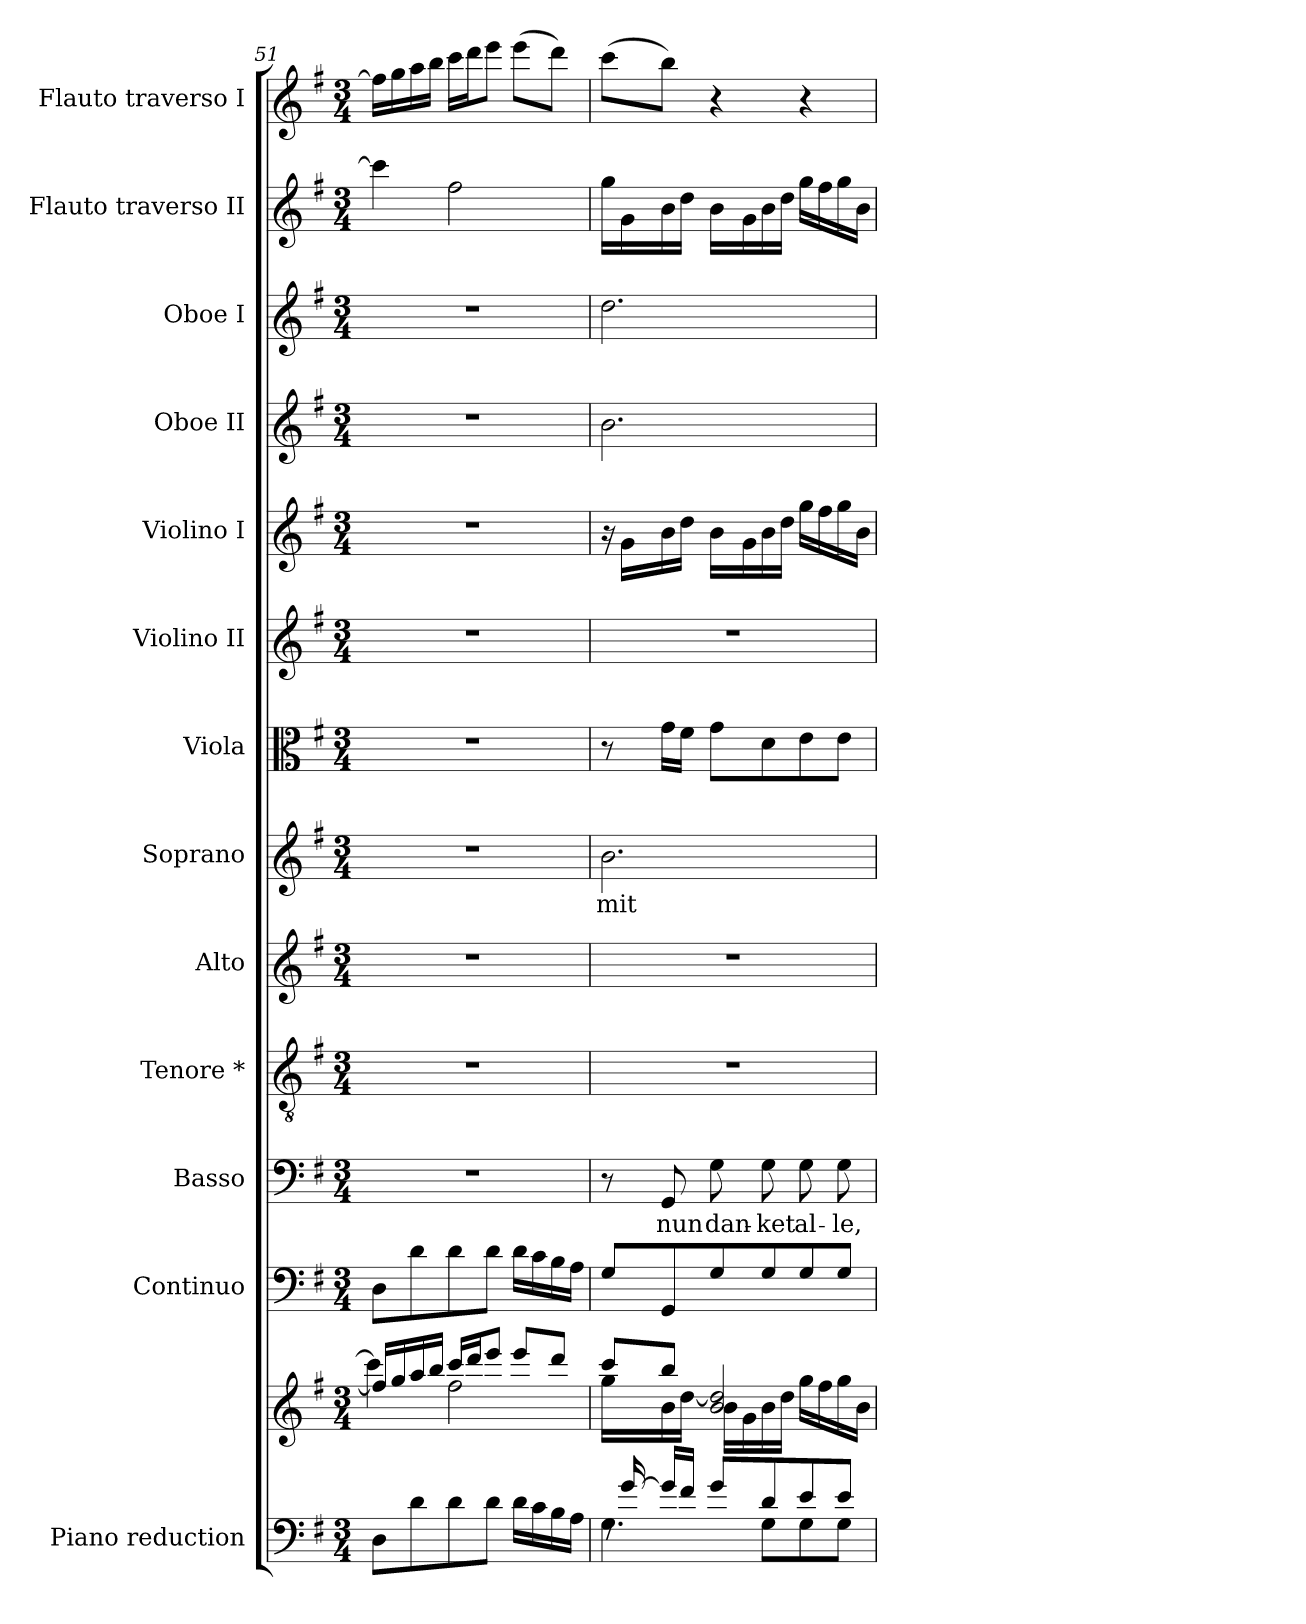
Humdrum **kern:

**kern	**kern	**kern	**kern	**text	**kern	**kern	**kern	**text	**kern	**kern	**kern	**kern	**kern	**kern	**kern
*part13	*part13	*part12	*part11	*part11	*part10	*part9	*part8	*part8	*part7	*part6	*part5	*part4	*part3	*part2	*part1
*staff14	*staff13	*staff12	*staff11	*staff11	*staff10	*staff9	*staff8	*staff8	*staff7	*staff6	*staff5	*staff4	*staff3	*staff2	*staff1
*I"Piano reduction	*	*I"Continuo	*I"Basso	*	*I"Tenore *	*I"Alto	*I"Soprano	*	*I"Viola	*I"Violino II	*I"Violino I	*I"Oboe II	*I"Oboe I	*I"Flauto traverso II	*I"Flauto traverso I
*I'Pno	*	*	*	*	*	*	*	*	*I'Vla	*I'Vln	*I'Vln	*I'Ob	*I'Ob	*	*
*clefF4	*clefG2	*clefF4	*clefF4	*	*clefGv2	*clefG2	*clefG2	*	*clefC3	*clefG2	*clefG2	*clefG2	*clefG2	*clefG2	*clefG2
*k[f#]	*k[f#]	*k[f#]	*k[f#]	*	*k[f#]	*k[f#]	*k[f#]	*	*k[f#]	*k[f#]	*k[f#]	*k[f#]	*k[f#]	*k[f#]	*k[f#]
*M3/4	*M3/4	*M3/4	*M3/4	*	*M3/4	*M3/4	*M3/4	*	*M3/4	*M3/4	*M3/4	*M3/4	*M3/4	*M3/4	*M3/4
=51	=51	=51	=51	=51	=51	=51	=51	=51	=51	=51	=51	=51	=51	=51	=51
*	*^	*	*	*	*	*	*	*	*	*	*	*	*	*	*
8D\L	16ff#/LL]	4ccc\]	8D\L	2.r	.	2.r	2.r	2.r	.	2.r	2.r	2.r	2.r	2.r	4ccc\]	16ff#\LL]
.	16gg/	.	.	.	.	.	.	.	.	.	.	.	.	.	.	16gg\
8d\	16aa/	.	8d\	.	.	.	.	.	.	.	.	.	.	.	.	16aa\
.	16bb/JJ	.	.	.	.	.	.	.	.	.	.	.	.	.	.	16bb\JJ
8d\	16ccc/LL	2ff#\	8d\	.	.	.	.	.	.	.	.	.	.	.	2ff#\	16ccc\LL
.	16ddd/J	.	.	.	.	.	.	.	.	.	.	.	.	.	.	16ddd\J
8d\J	8eee/J	.	8d\J	.	.	.	.	.	.	.	.	.	.	.	.	8eee\J
16d\LL	8eee/L	.	16d\LL	.	.	.	.	.	.	.	.	.	.	.	.	(>8eee\L
16c\	.	.	16c\	.	.	.	.	.	.	.	.	.	.	.	.	.
16B\	8ddd/J	.	16B\	.	.	.	.	.	.	.	.	.	.	.	.	8ddd\J)
16A\JJ	.	.	16A\JJ	.	.	.	.	.	.	.	.	.	.	.	.	.
!!LO:PB:g=z
=52	=52	=52	=52	=52	=52	=52	=52	=52	=52	=52	=52	=52	=52	=52	=52	=52
*^	*	*	*	*	*	*	*	*	*	*	*	*	*	*	*	*
*	*^	*	*	*	*	*	*	*	*	*	*	*	*	*	*	*	*
!	!	!	!	!	!	!	!	!	!	!	!LO:LY:b	!	!	!	!	!	!	!
16ryy	8rF	4.G\	8ccc/L	16gg\LL	8G/L	8r	.	2.r	2.r	2.b\	mit	8r	2.r	16r	2.b\	2.dd\	16gg\LL	(>8ccc\L
[16g/	.	.	.	16ryy	.	.	.	.	.	.	.	.	.	16g\LL	.	.	16g\	.
!	!	!	!	!	!	!	!LO:LY:b	!	!	!	!	!	!	!	!	!	!	!
2ryy	16g/LL]	.	8bb/J	16b\	8GG/	8GG/	nun	.	.	.	.	16g\LL	.	16b\	.	.	16b\	8bb\J)
.	16f#/JJ	.	.	[16dd\JJ	.	.	.	.	.	.	.	16f#\JJ	.	16dd\JJ	.	.	16dd\JJ	.
!	!	!	!	!	!	!	!LO:LY:b	!	!	!	!	!	!	!	!	!	!	!
.	8g/L	.	2b/ 2dd/]	16b\LL	8G/	8G\	dan-	.	.	.	.	8g\L	.	16b\LL	.	.	16b\LL	4r
.	.	.	.	16g\	.	.	.	.	.	.	.	.	.	16g\	.	.	16g\	.
!	!	!	!	!	!	!	!LO:LY:b	!	!	!	!	!	!	!	!	!	!	!
.	8d/	8G\L	.	16b\	8G/	8G\	-ket	.	.	.	.	8d\	.	16b\	.	.	16b\	.
.	.	.	.	16dd\JJ	.	.	.	.	.	.	.	.	.	16dd\JJ	.	.	16dd\JJ	.
!	!	!	!	!	!	!	!LO:LY:b	!	!	!	!	!	!	!	!	!	!	!
.	8e/	8G\	.	16gg\LL	8G/	8G\	al-	.	.	.	.	8e\	.	16gg\LL	.	.	16gg\LL	4r
.	.	.	.	16ff#\	.	.	.	.	.	.	.	.	.	16ff#\	.	.	16ff#\	.
!	!	!	!	!	!	!	!LO:LY:b	!	!	!	!	!	!	!	!	!	!	!
8ryy	8e/J	8G\J	.	16gg\	8G/J	8G\	-le,	.	.	.	.	8e\J	.	16gg\	.	.	16gg\	.
.	.	.	.	16b\JJ	.	.	.	.	.	.	.	.	.	16b\JJ	.	.	16b\JJ	.
*v	*v	*v	*	*	*	*	*	*	*	*	*	*	*	*	*	*	*	*
*	*v	*v	*	*	*	*	*	*	*	*	*	*	*	*	*	*
=	=	=	=	=	=	=	=	=	=	=	=	=	=	=	=
*-	*-	*-	*-	*-	*-	*-	*-	*-	*-	*-	*-	*-	*-	*-	*-
